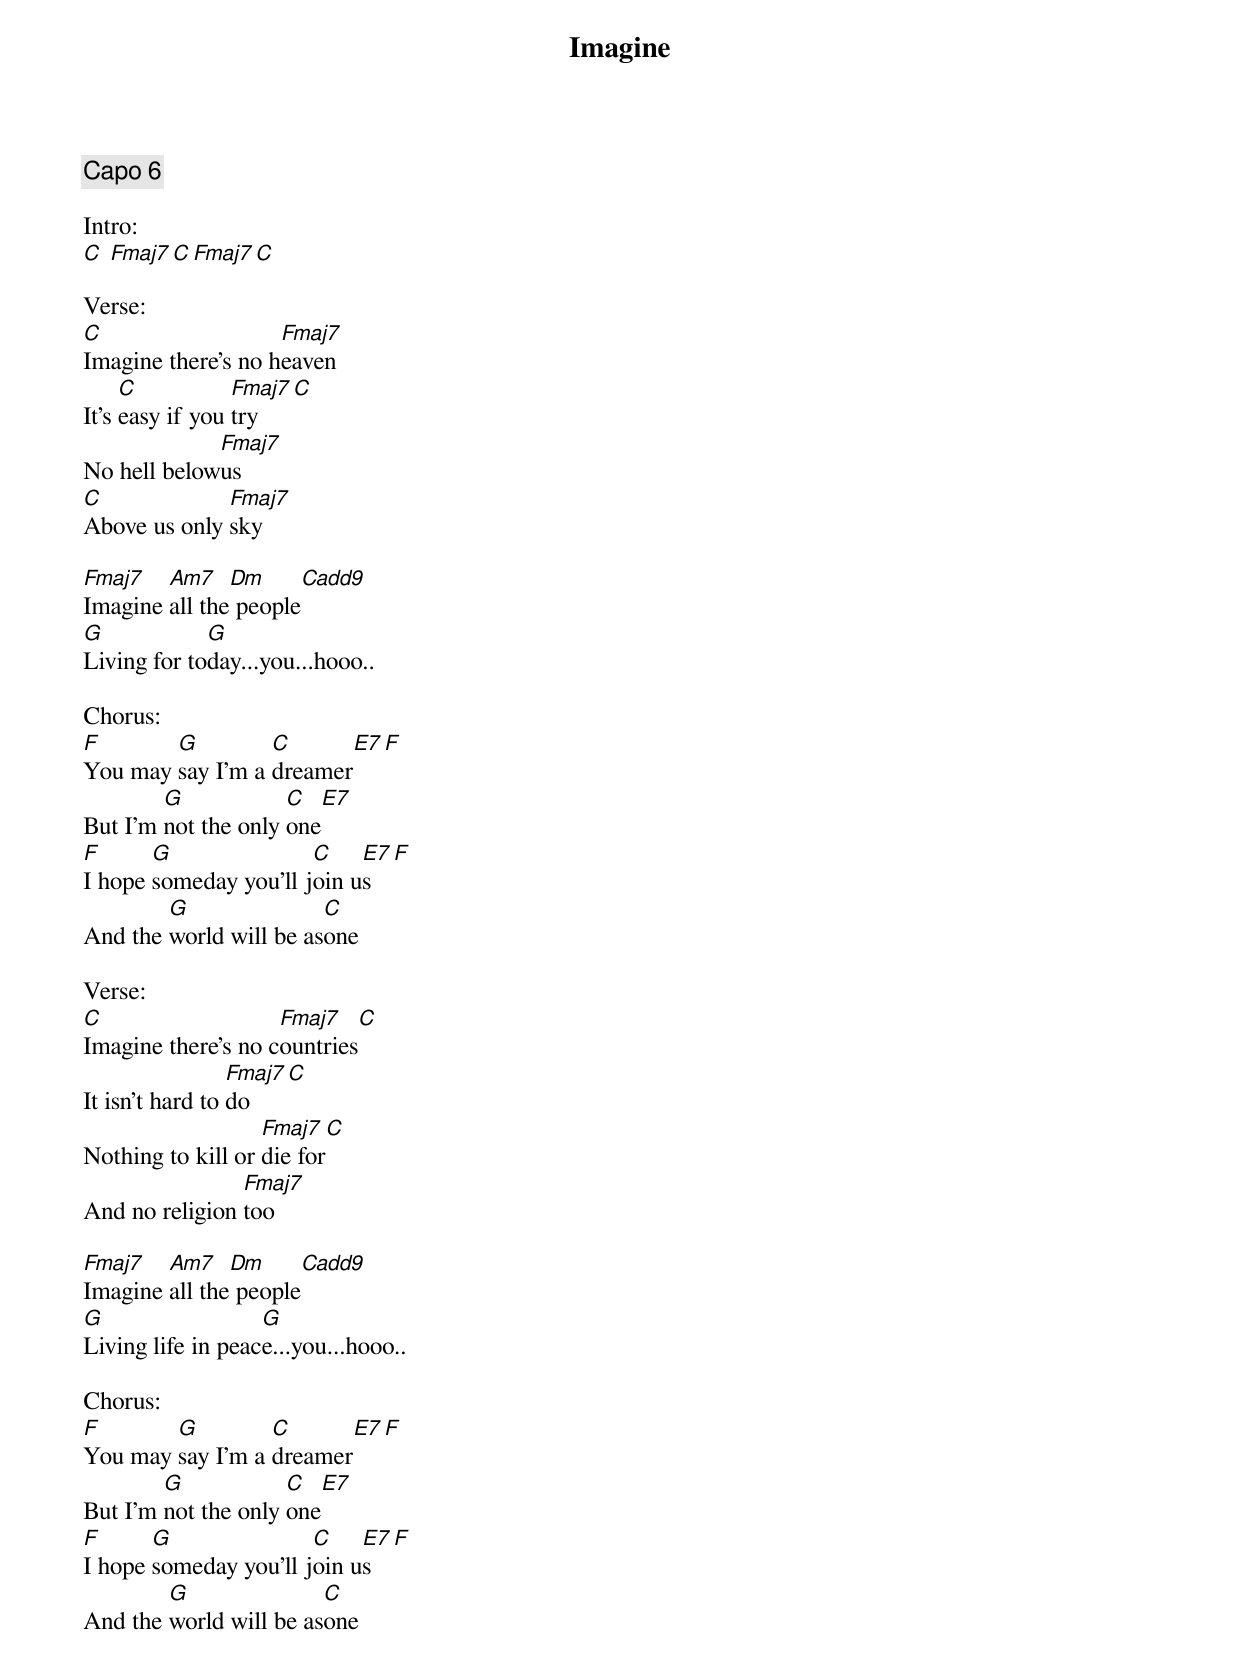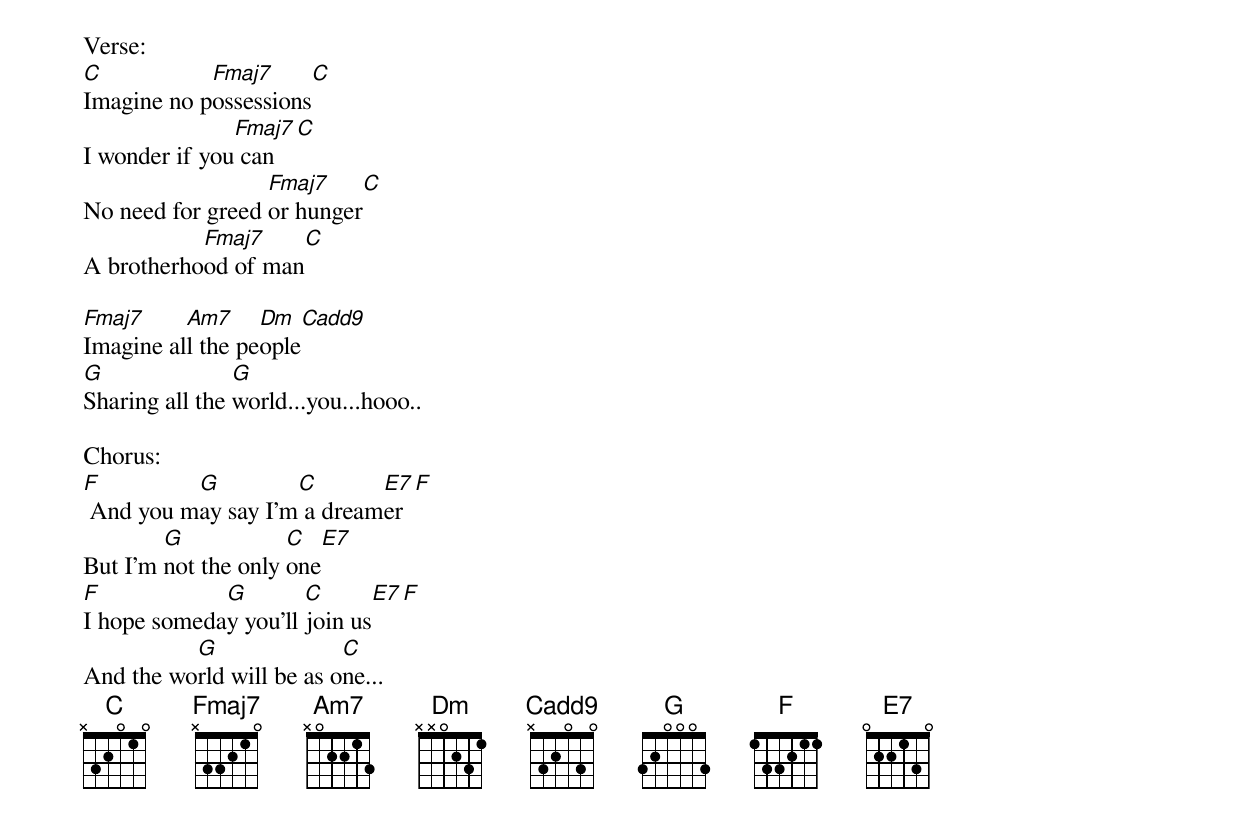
{title:Imagine}
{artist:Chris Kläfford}
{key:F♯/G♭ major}
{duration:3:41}
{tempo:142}
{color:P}

{comment: Capo 6}

Intro:
[C] [Fmaj7][C][Fmaj7][C]

Verse:
[C]Imagine there's no h[Fmaj7]eaven
It's [C]easy if you [Fmaj7]try[C]
No hell below[Fmaj7]us
[C]Above us only [Fmaj7]sky

[Fmaj7]Imagine [Am7]all the[Dm] people[Cadd9]
[G]Living for to[G]day...you...hooo..

Chorus:
[F]You may [G]say I'm a [C]dreamer[E7][F]
But I'm [G]not the only [C]one[E7]
[F]I hope [G]someday you'll j[C]oin u[E7]s[F]
And the [G]world will be as[C]one

Verse:
[C]Imagine there's no c[Fmaj7]ountries[C]
It isn't hard to [Fmaj7]do[C]
Nothing to kill or [Fmaj7]die for[C]
And no religion [Fmaj7]too

[Fmaj7]Imagine [Am7]all the[Dm] people[Cadd9]
[G]Living life in peac[G]e...you...hooo..

Chorus:
[F]You may [G]say I'm a [C]dreamer[E7][F]
But I'm [G]not the only [C]one[E7]
[F]I hope [G]someday you'll j[C]oin u[E7]s[F]
And the [G]world will be as[C]one

Verse:
[C]Imagine no p[Fmaj7]ossessions[C]
I wonder if you[Fmaj7] can[C]
No need for greed [Fmaj7]or hunger[C]
A brotherho[Fmaj7]od of man[C]

[Fmaj7]Imagine al[Am7]l the pe[Dm]ople[Cadd9]
[G]Sharing all the [G]world...you...hooo..

Chorus:
[F] And you m[G]ay say I'm[C] a dream[E7]er[F]
But I'm [G]not the only [C]one[E7]
[F]I hope someda[G]y you'll [C]join us[E7][F]
And the wo[G]rld will be as o[C]ne...
